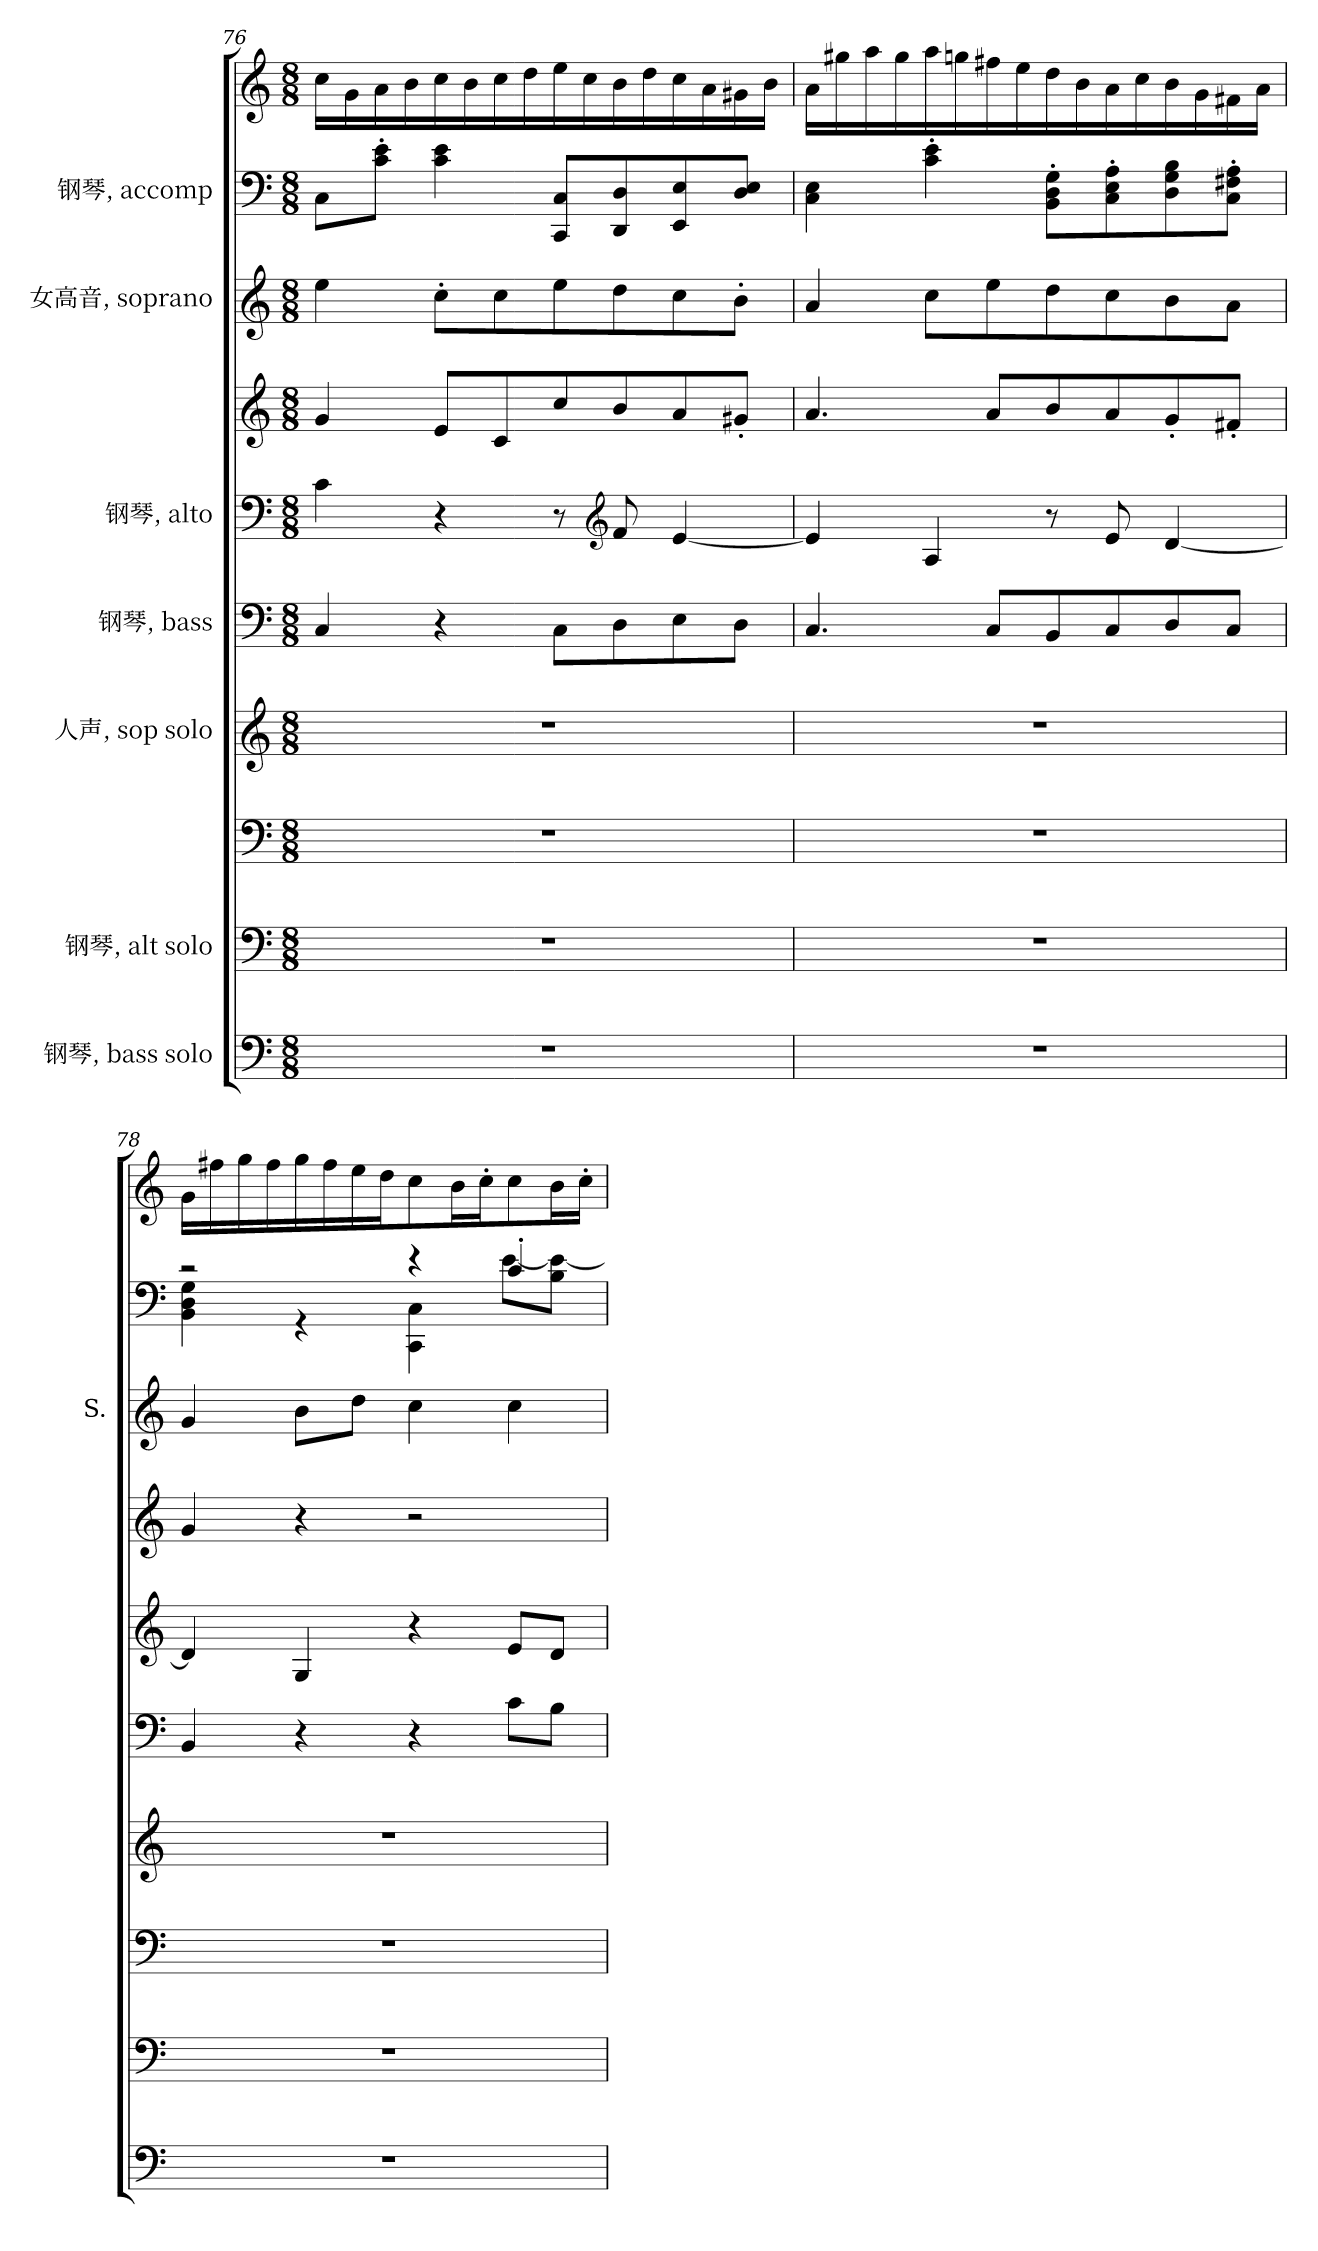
**kern	**kern	**kern	**kern	**kern	**kern	**kern	**kern	**kern	**kern
*part7	*part6	*part6	*part5	*part4	*part3	*part3	*part2	*part1	*part1
*staff10	*staff9	*staff8	*staff7	*staff6	*staff5	*staff4	*staff3	*staff2	*staff1
*I"钢琴, bass solo	*I"钢琴, alt solo	*	*I"人声, sop solo	*I"钢琴, bass	*I"钢琴, alto	*	*I"女高音, soprano	*I"钢琴, accomp	*
*	*	*	*	*	*	*	*I'S.	*	*
!!LO:PB:g=z
*clefF4	*clefF4	*clefF4	*clefG2	*clefF4	*clefF4	*clefG2	*clefG2	*clefF4	*clefG2
*k[]	*k[]	*k[]	*k[]	*k[]	*k[]	*k[]	*k[]	*k[]	*k[]
*M8/8	*M8/8	*M8/8	*M8/8	*M8/8	*M8/8	*M8/8	*M8/8	*M8/8	*M8/8
=76	=76	=76	=76	=76	=76	=76	=76	=76	=76
1r	1r	1r	1r	4C/	4c\	4g/	4ee\	8C\L	16cc\LL
.	.	.	.	.	.	.	.	.	16g\
.	.	.	.	.	.	.	.	8c\' 8e\'J	16a\
.	.	.	.	.	.	.	.	.	16b\
.	.	.	.	4r	4r	8e/L	8cc'\L	4c\ 4e\	16cc\
.	.	.	.	.	.	.	.	.	16b\
.	.	.	.	.	.	8c/	8cc\	.	16cc\
.	.	.	.	.	.	.	.	.	16dd\
.	.	.	.	8C\L	8r	8cc/	8ee\	8CC/ 8C/L	16ee\
.	.	.	.	.	.	.	.	.	16cc\
*	*	*	*	*	*clefG2	*	*	*	*
.	.	.	.	8D\	8f/	8b/	8dd\	8DD/ 8D/	16b\
.	.	.	.	.	.	.	.	.	16dd\
.	.	.	.	8E\	[4e/	8a/	8cc\	8EE/ 8E/	16cc\
.	.	.	.	.	.	.	.	.	16a\
.	.	.	.	8D\J	.	8g#X'/J	8b'\J	8D/ 8E/J	16g#X\
.	.	.	.	.	.	.	.	.	16b\JJ
=77	=77	=77	=77	=77	=77	=77	=77	=77	=77
1r	1r	1r	1r	4.C/	4e/]	4.a/	4a/	4C\ 4E\	16a\LL
.	.	.	.	.	.	.	.	.	16gg#X\
.	.	.	.	.	.	.	.	.	16aa\
.	.	.	.	.	.	.	.	.	16gg#\
.	.	.	.	.	4A/	.	8cc\L	4c\' 4e\'	16aa\
.	.	.	.	.	.	.	.	.	16ggn\
.	.	.	.	8C/L	.	8a/L	8ee\	.	16ff#X\
.	.	.	.	.	.	.	.	.	16ee\
.	.	.	.	8BB/	8r	8b/	8dd\	8BB\' 8D\' 8G\'L	16dd\
.	.	.	.	.	.	.	.	.	16b\
.	.	.	.	8C/	8e/	8a/	8cc\	8C\' 8E\' 8A\'	16a\
.	.	.	.	.	.	.	.	.	16cc\
.	.	.	.	8D/	[4d/	8g'/	8b\	8D\ 8G\ 8B\	16b\
.	.	.	.	.	.	.	.	.	16g\
.	.	.	.	8C/J	.	8f#X'/J	8a\J	8C\' 8F#X\' 8A\'J	16f#X\
.	.	.	.	.	.	.	.	.	16a\JJ
!!LO:PB:g=z
=78	=78	=78	=78	=78	=78	=78	=78	=78	=78
*	*	*	*	*	*	*	*	*^	*
1r	1r	1r	1r	4BB/	4d/]	4g/	4g/	2r	4BB\ 4D\ 4G\	16g\LL
.	.	.	.	.	.	.	.	.	.	16ff#X\
.	.	.	.	.	.	.	.	.	.	16gg\
.	.	.	.	.	.	.	.	.	.	16ff#\
.	.	.	.	4r	4G/	4r	8b\L	.	4r	16gg\
.	.	.	.	.	.	.	.	.	.	16ff#\
.	.	.	.	.	.	.	8dd\J	.	.	16ee\
.	.	.	.	.	.	.	.	.	.	16dd\J
.	.	.	.	4r	4r	2r	4cc\	4r	4CC\ 4C\	8cc\
.	.	.	.	.	.	.	.	.	.	16b\L
.	.	.	.	.	.	.	.	.	.	16cc'\J
.	.	.	.	8c\L	8e/L	.	4cc\	4c'/	[8e\L	8cc\
.	.	.	.	8B\J	8d/J	.	.	.	8B\ 8e\_J	16b\L
.	.	.	.	.	.	.	.	.	.	16cc'\JJ
*	*	*	*	*	*	*	*	*v	*v	*
=	=	=	=	=	=	=	=	=	=
*-	*-	*-	*-	*-	*-	*-	*-	*-	*-
